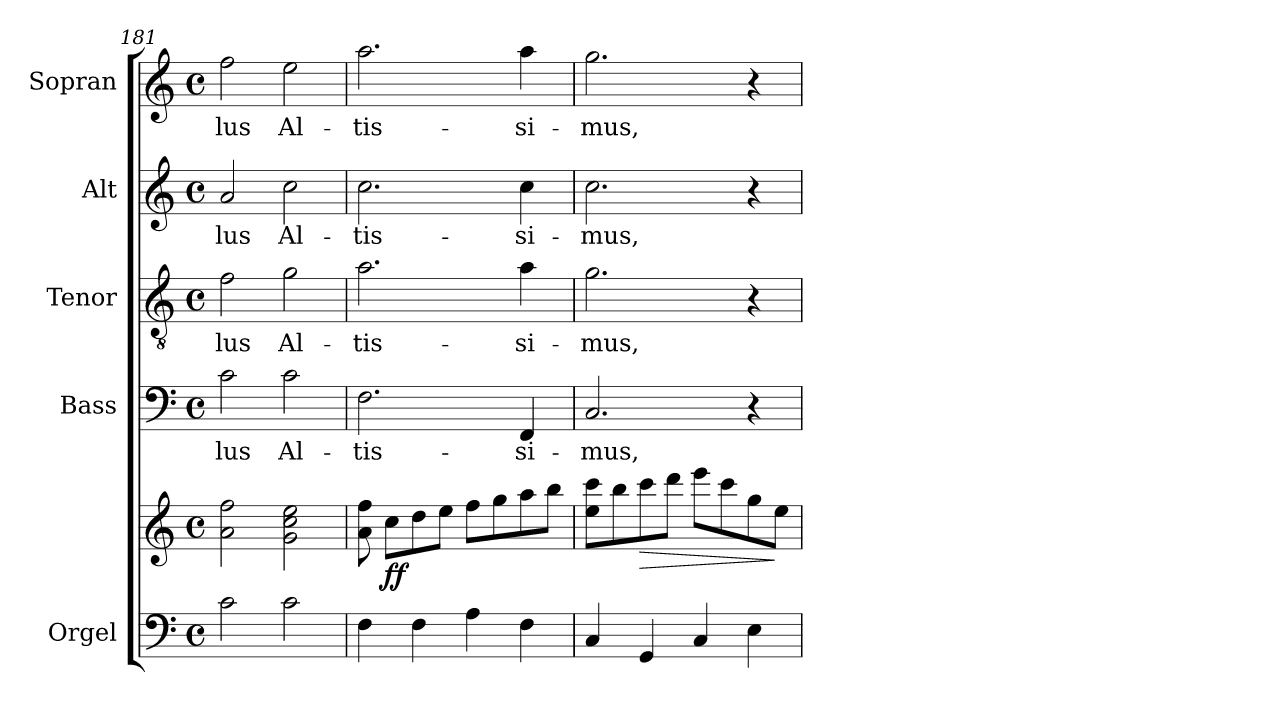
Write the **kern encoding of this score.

**kern	**kern	**dynam	**kern	**text	**kern	**text	**kern	**text	**kern	**text
*part5	*part5	*part5	*part4	*part4	*part3	*part3	*part2	*part2	*part1	*part1
*staff6	*staff5	*staff5/6	*staff4	*staff4	*staff3	*staff3	*staff2	*staff2	*staff1	*staff1
*I"Orgel	*	*	*I"Bass	*	*I"Tenor	*	*I"Alt	*	*I"Sopran	*
*I'Org.	*	*	*I'B.	*	*I'T.	*	*I'A.	*	*I'S.	*
*clefF4	*clefG2	*	*clefF4	*	*clefGv2	*	*clefG2	*	*clefG2	*
*k[]	*k[]	*	*k[]	*	*k[]	*	*k[]	*	*k[]	*
*C:	*C:	*	*C:	*	*C:	*	*C:	*	*C:	*
*M4/4	*M4/4	*	*M4/4	*	*M4/4	*	*M4/4	*	*M4/4	*
*met(c)	*met(c)	*	*met(c)	*	*met(c)	*	*met(c)	*	*met(c)	*
=181	=181	=181	=181	=181	=181	=181	=181	=181	=181	=181
!	!	!	!	!LO:LY:b	!	!LO:LY:b	!	!LO:LY:b	!	!LO:LY:b
2c\	2a\ 2ff\	.	2c\	-lus	2f\	-lus	2a/	-lus	2ff\	-lus
!	!	!	!	!LO:LY:b	!	!LO:LY:b	!	!LO:LY:b	!	!LO:LY:b
2c\	2g\ 2cc\ 2ee\	.	2c\	Al-	2g\	Al-	2cc\	Al-	2ee\	Al-
=182	=182	=182	=182	=182	=182	=182	=182	=182	=182	=182
!	!	!	!	!LO:LY:b	!	!LO:LY:b	!	!LO:LY:b	!	!LO:LY:b
4F\	8a\ 8ff\	.	2.F\	-tis-	2.a\	-tis-	2.cc\	-tis-	2.aa\	-tis-
!	!	!LO:DY:b	!	!	!	!	!	!	!	!
.	8cc\L	ff	.	.	.	.	.	.	.	.
4F\	8dd\	.	.	.	.	.	.	.	.	.
.	8ee\J	.	.	.	.	.	.	.	.	.
4A\	8ff\L	.	.	.	.	.	.	.	.	.
.	8gg\	.	.	.	.	.	.	.	.	.
!	!	!	!	!LO:LY:b	!	!LO:LY:b	!	!LO:LY:b	!	!LO:LY:b
4F\	8aa\	.	4FF/	-si-	4a\	-si-	4cc\	-si-	4aa\	-si-
.	8bb\J	.	.	.	.	.	.	.	.	.
=183	=183	=183	=183	=183	=183	=183	=183	=183	=183	=183
!	!	!	!	!LO:LY:b	!	!LO:LY:b	!	!LO:LY:b	!	!LO:LY:b
4C/	8ee\ 8ccc\L	.	2.C/	-mus,	2.g\	-mus,	2.cc\	-mus,	2.gg\	-mus,
.	8bb\	.	.	.	.	.	.	.	.	.
!	!	!LO:HP:b	!	!	!	!	!	!	!	!
4GG/	8ccc\	>	.	.	.	.	.	.	.	.
.	8ddd\J	.	.	.	.	.	.	.	.	.
4C/	8eee\L	.	.	.	.	.	.	.	.	.
.	8ccc\	.	.	.	.	.	.	.	.	.
4E\	8gg\	.	4r	.	4r	.	4r	.	4r	.
.	8ee\J	]	.	.	.	.	.	.	.	.
=	=	=	=	=	=	=	=	=	=	=
*-	*-	*-	*-	*-	*-	*-	*-	*-	*-	*-
